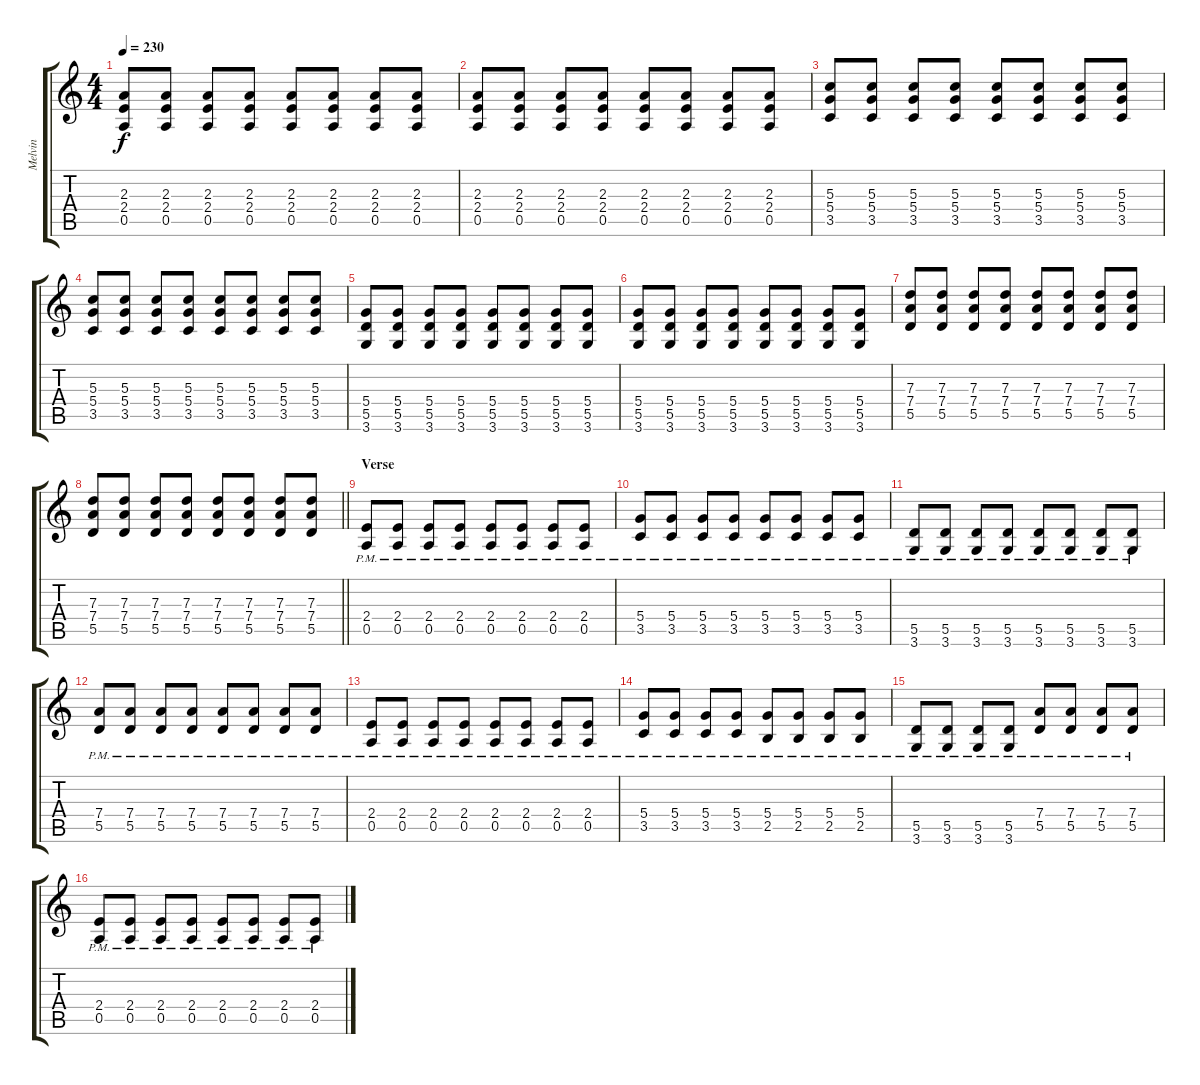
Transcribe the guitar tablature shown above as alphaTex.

\track ("Melvin" "Melvin") {instrument distortionguitar}
\staff {score tabs}
\tuning (E4 B3 G3 D3 A2 E2) {hide}
\ts (4 4)
\tempo 230
\clef g2
\ks c
(2.3 2.4 0.5).8{dy f} (2.3 2.4 0.5).8 (2.3 2.4 0.5).8 (2.3 2.4 0.5).8 (2.3 2.4 0.5).8 (2.3 2.4 0.5).8 (2.3 2.4 0.5).8 (2.3 2.4 0.5).8 |
(2.3 2.4 0.5).8 (2.3 2.4 0.5).8 (2.3 2.4 0.5).8 (2.3 2.4 0.5).8 (2.3 2.4 0.5).8 (2.3 2.4 0.5).8 (2.3 2.4 0.5).8 (2.3 2.4 0.5).8 |
(5.3 5.4 3.5).8 (5.3 5.4 3.5).8 (5.3 5.4 3.5).8 (5.3 5.4 3.5).8 (5.3 5.4 3.5).8 (5.3 5.4 3.5).8 (5.3 5.4 3.5).8 (5.3 5.4 3.5).8 |
(5.3 5.4 3.5).8 (5.3 5.4 3.5).8 (5.3 5.4 3.5).8 (5.3 5.4 3.5).8 (5.3 5.4 3.5).8 (5.3 5.4 3.5).8 (5.3 5.4 3.5).8 (5.3 5.4 3.5).8 |
(5.4 5.5 3.6).8 (5.4 5.5 3.6).8 (5.4 5.5 3.6).8 (5.4 5.5 3.6).8 (5.4 5.5 3.6).8 (5.4 5.5 3.6).8 (5.4 5.5 3.6).8 (5.4 5.5 3.6).8 |
(5.4 5.5 3.6).8 (5.4 5.5 3.6).8 (5.4 5.5 3.6).8 (5.4 5.5 3.6).8 (5.4 5.5 3.6).8 (5.4 5.5 3.6).8 (5.4 5.5 3.6).8 (5.4 5.5 3.6).8 |
(7.3 7.4 5.5).8 (7.3 7.4 5.5).8 (7.3 7.4 5.5).8 (7.3 7.4 5.5).8 (7.3 7.4 5.5).8 (7.3 7.4 5.5).8 (7.3 7.4 5.5).8 (7.3 7.4 5.5).8 |
\barLineRight lightlight
(7.3 7.4 5.5).8 (7.3 7.4 5.5).8 (7.3 7.4 5.5).8 (7.3 7.4 5.5).8 (7.3 7.4 5.5).8 (7.3 7.4 5.5).8 (7.3 7.4 5.5).8 (7.3 7.4 5.5).8 |
\section ("" "Verse")
(2.4{pm} 0.5{pm}).8 (2.4{pm} 0.5{pm}).8 (2.4{pm} 0.5{pm}).8 (2.4{pm} 0.5{pm}).8 (2.4{pm} 0.5{pm}).8 (2.4{pm} 0.5{pm}).8 (2.4{pm} 0.5{pm}).8 (2.4{pm} 0.5{pm}).8 |
(5.4{pm} 3.5{pm}).8 (5.4{pm} 3.5{pm}).8 (5.4{pm} 3.5{pm}).8 (5.4{pm} 3.5{pm}).8 (5.4{pm} 3.5{pm}).8 (5.4{pm} 3.5{pm}).8 (5.4{pm} 3.5{pm}).8 (5.4{pm} 3.5{pm}).8 |
(5.5{pm} 3.6{pm}).8 (5.5{pm} 3.6{pm}).8 (5.5{pm} 3.6{pm}).8 (5.5{pm} 3.6{pm}).8 (5.5{pm} 3.6{pm}).8 (5.5{pm} 3.6{pm}).8 (5.5{pm} 3.6{pm}).8 (5.5{pm} 3.6{pm}).8 |
(7.4{pm} 5.5{pm}).8 (7.4{pm} 5.5{pm}).8 (7.4{pm} 5.5{pm}).8 (7.4{pm} 5.5{pm}).8 (7.4{pm} 5.5{pm}).8 (7.4{pm} 5.5{pm}).8 (7.4{pm} 5.5{pm}).8 (7.4{pm} 5.5{pm}).8 |
(2.4{pm} 0.5{pm}).8 (2.4{pm} 0.5{pm}).8 (2.4{pm} 0.5{pm}).8 (2.4{pm} 0.5{pm}).8 (2.4{pm} 0.5{pm}).8 (2.4{pm} 0.5{pm}).8 (2.4{pm} 0.5{pm}).8 (2.4{pm} 0.5{pm}).8 |
(5.4{pm} 3.5{pm}).8 (5.4{pm} 3.5{pm}).8 (5.4{pm} 3.5{pm}).8 (5.4{pm} 3.5{pm}).8 (5.4{pm} 2.5{pm}).8 (5.4{pm} 2.5{pm}).8 (5.4{pm} 2.5{pm}).8 (5.4{pm} 2.5{pm}).8 |
(5.5{pm} 3.6{pm}).8 (5.5{pm} 3.6{pm}).8 (5.5{pm} 3.6{pm}).8 (5.5{pm} 3.6{pm}).8 (7.4{pm} 5.5{pm}).8 (7.4{pm} 5.5{pm}).8 (7.4{pm} 5.5{pm}).8 (7.4{pm} 5.5{pm}).8 |
(2.4{pm} 0.5{pm}).8 (2.4{pm} 0.5{pm}).8 (2.4{pm} 0.5{pm}).8 (2.4{pm} 0.5{pm}).8 (2.4{pm} 0.5{pm}).8 (2.4{pm} 0.5{pm}).8 (2.4{pm} 0.5{pm}).8 (2.4{pm} 0.5{pm}).8
